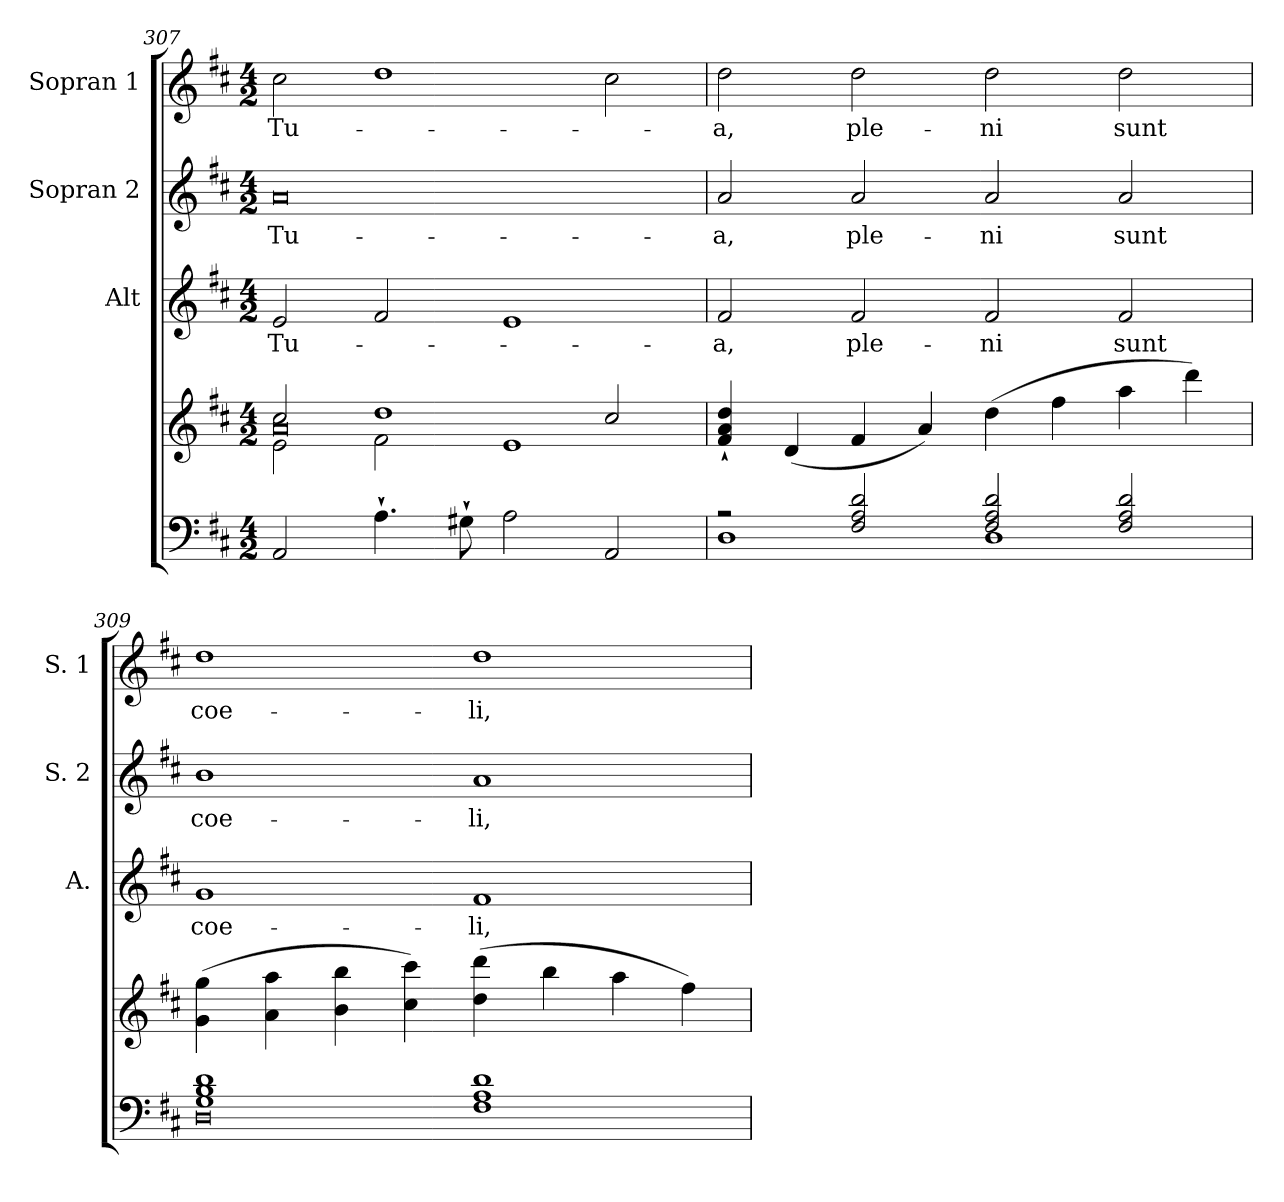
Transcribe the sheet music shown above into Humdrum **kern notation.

**kern	**kern	**kern	**text	**kern	**text	**kern	**text
*part4	*part4	*part3	*part3	*part2	*part2	*part1	*part1
*staff5	*staff4	*staff3	*staff3	*staff2	*staff2	*staff1	*staff1
*	*	*I"Alt	*	*I"Sopran 2	*	*I"Sopran 1	*
*	*	*I'A.	*	*I'S. 2	*	*I'S. 1	*
*clefF4	*clefG2	*clefG2	*	*clefG2	*	*clefG2	*
*k[f#c#]	*k[f#c#]	*k[f#c#]	*	*k[f#c#]	*	*k[f#c#]	*
*D:	*D:	*D:	*	*D:	*	*D:	*
*M4/2	*M4/2	*M4/2	*	*M4/2	*	*M4/2	*
=307	=307	=307	=307	=307	=307	=307	=307
*	*^	*	*	*	*	*	*
*	*	*^	*	*	*	*	*	*
!	!	!	!	!	!LO:LY:b	!	!LO:LY:b	!	!LO:LY:b
2AA/	2cc#/	2e\	0a	2e/	Tu-	0a	Tu-	2cc#\	Tu-
4.A`>\	1dd	2f#\	.	2f#/	.	.	.	1dd	.
8G#X`>\	.	.	.	.	.	.	.	.	.
2A\	.	1e	.	1e	.	.	.	.	.
2AA/	2cc#/	.	.	.	.	.	.	2cc#\	.
*	*v	*v	*v	*	*	*	*	*	*
=308	=308	=308	=308	=308	=308	=308	=308
*^	*	*	*	*	*	*	*
!	!	!	!	!LO:LY:b	!	!LO:LY:b	!	!LO:LY:b
2rA	1D	4f#/`< 4a/`< 4dd/`<	2f#/	-a,	2a/	-a,	2dd\	-a,
.	.	(<4d/	.	.	.	.	.	.
!	!	!	!	!LO:LY:b	!	!LO:LY:b	!	!LO:LY:b
2F#/ 2A/ 2d/	.	4f#/	2f#/	ple-	2a/	ple-	2dd\	ple-
.	.	4a/)	.	.	.	.	.	.
!	!	!	!	!LO:LY:b	!	!LO:LY:b	!	!LO:LY:b
2F#/ 2A/ 2d/	1D	(>4dd\	2f#/	-ni	2a/	-ni	2dd\	-ni
.	.	4ff#\	.	.	.	.	.	.
!	!	!	!	!LO:LY:b	!	!LO:LY:b	!	!LO:LY:b
2F#/ 2A/ 2d/	.	4aa\	2f#/	sunt	2a/	sunt	2dd\	sunt
.	.	4ddd\)	.	.	.	.	.	.
=309	=309	=309	=309	=309	=309	=309	=309	=309
!	!	!	!	!LO:LY:b	!	!LO:LY:b	!	!LO:LY:b
1G 1B 1d	0D	(>4g\ 4gg\	1g	coe-	1b	coe-	1dd	coe-
.	.	4a\ 4aa\	.	.	.	.	.	.
.	.	4b\ 4bb\	.	.	.	.	.	.
.	.	4cc#\ 4ccc#\)	.	.	.	.	.	.
!	!	!	!	!LO:LY:b	!	!LO:LY:b	!	!LO:LY:b
1F# 1A 1d	.	(>4dd\ 4ddd\	1f#	-li,	1a	-li,	1dd	-li,
.	.	4bb\	.	.	.	.	.	.
.	.	4aa\	.	.	.	.	.	.
.	.	4ff#\)	.	.	.	.	.	.
*v	*v	*	*	*	*	*	*	*
=	=	=	=	=	=	=	=
*-	*-	*-	*-	*-	*-	*-	*-
